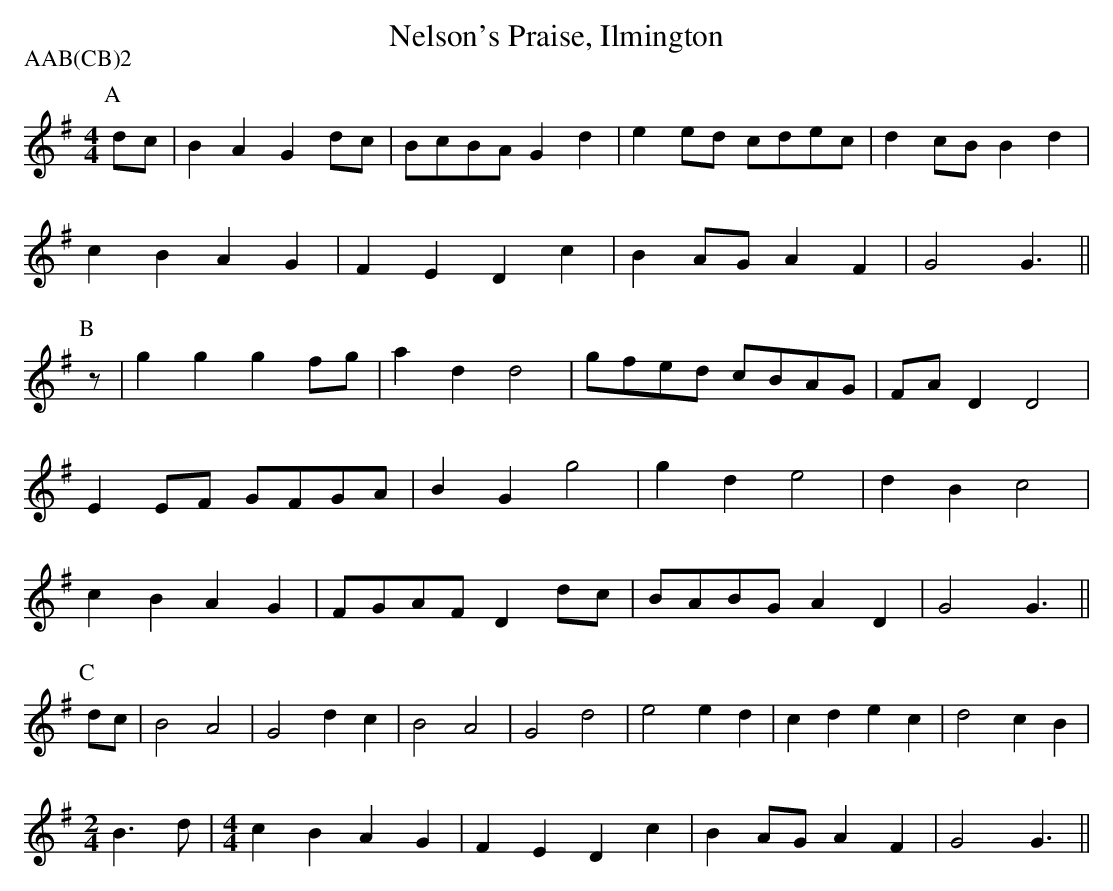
X:1
T:Nelson's Praise, Ilmington
M:4/4
L:1/8
P:AAB(CB)2
K:G
P:A
dc|B2A2 G2dc|BcBA G2d2|e2ed cdec|d2cB B2d2|
c2B2 A2G2|F2E2 D2c2|B2AG A2F2|G4  G3 ||
P:B
z|g2g2 g2fg|a2d2 d4  |gfed cBAG|FAD2 D4 |
E2EF GFGA|B2G2 g4  |g2d2 e4  |d2B2 c4 |
c2B2 A2G2|FGAF D2dc|BABG A2D2|G4   G3 ||
P:C
dc|B4 A4|G4 d2c2|B4 A4 |G4 d4 |\
e4 e2d2|c2d2 e2c2|d4 c2B2|
M:2/4
L:1/8
B3d|\
M:4/4
L:1/8
c2B2 A2G2|F2E2 D2c2|B2AG A2F2|G4 G3||
